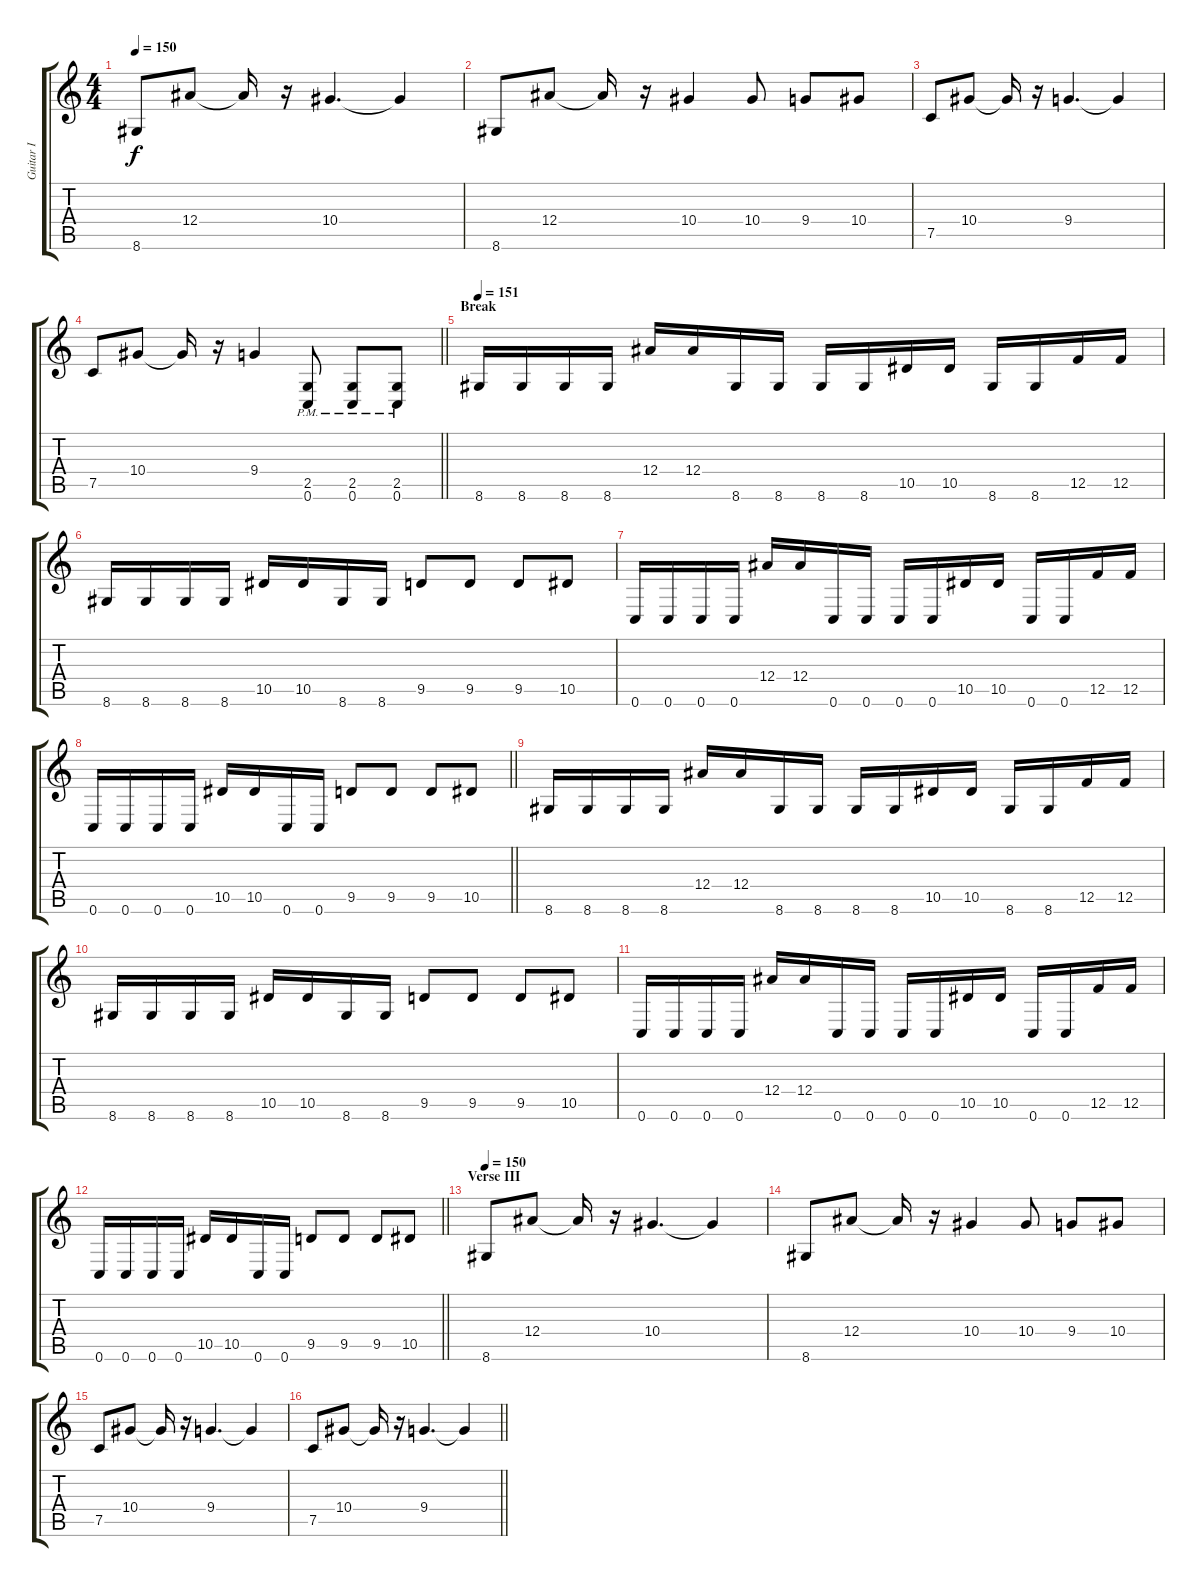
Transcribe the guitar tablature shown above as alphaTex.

\track ("Guitar I" "Guitar I") {instrument distortionguitar}
\staff {score tabs}
\tuning (C4 G3 Eb3 Bb2 F2 C2) {hide}
\ts (4 4)
\section ("" "")
\tempo 150
\clef g2
\ks c
8.6.8{dy f} 12.4.8 12.4{t}.16 r.16 10.4.4{d} 10.4{t}.4 |
8.6.8 12.4.8 12.4{t}.16 r.16 10.4.4 10.4.8 9.4.8 10.4.8 |
7.5.8 10.4.8 10.4{t}.16 r.16 9.4.4{d} 9.4{t}.4 |
\barLineRight lightlight
7.5.8 10.4.8 10.4{t}.16 r.16 9.4.4 (2.5{pm} 0.6{pm}).8 (2.5{pm} 0.6{pm}).8 (2.5{pm} 0.6{pm}).8 |
\section ("" "Break")
\tempo 151
8.6.16 8.6.16 8.6.16 8.6.16 12.4.16 12.4.16 8.6.16 8.6.16 8.6.16 8.6.16 10.5.16 10.5.16 8.6.16 8.6.16 12.5.16 12.5.16 |
8.6.16 8.6.16 8.6.16 8.6.16 10.5.16 10.5.16 8.6.16 8.6.16 9.5.8 9.5.8 9.5.8 10.5.8 |
0.6.16 0.6.16 0.6.16 0.6.16 12.4.16 12.4.16 0.6.16 0.6.16 0.6.16 0.6.16 10.5.16 10.5.16 0.6.16 0.6.16 12.5.16 12.5.16 |
\barLineRight lightlight
0.6.16 0.6.16 0.6.16 0.6.16 10.5.16 10.5.16 0.6.16 0.6.16 9.5.8 9.5.8 9.5.8 10.5.8 |
\section ("" "")
8.6.16 8.6.16 8.6.16 8.6.16 12.4.16 12.4.16 8.6.16 8.6.16 8.6.16 8.6.16 10.5.16 10.5.16 8.6.16 8.6.16 12.5.16 12.5.16 |
8.6.16 8.6.16 8.6.16 8.6.16 10.5.16 10.5.16 8.6.16 8.6.16 9.5.8 9.5.8 9.5.8 10.5.8 |
0.6.16 0.6.16 0.6.16 0.6.16 12.4.16 12.4.16 0.6.16 0.6.16 0.6.16 0.6.16 10.5.16 10.5.16 0.6.16 0.6.16 12.5.16 12.5.16 |
\barLineRight lightlight
0.6.16 0.6.16 0.6.16 0.6.16 10.5.16 10.5.16 0.6.16 0.6.16 9.5.8 9.5.8 9.5.8 10.5.8 |
\section ("" "Verse III")
\tempo 150
8.6.8 12.4.8 12.4{t}.16 r.16 10.4.4{d} 10.4{t}.4 |
8.6.8 12.4.8 12.4{t}.16 r.16 10.4.4 10.4.8 9.4.8 10.4.8 |
7.5.8 10.4.8 10.4{t}.16 r.16 9.4.4{d} 9.4{t}.4 |
\barLineRight lightlight
7.5.8 10.4.8 10.4{t}.16 r.16 9.4.4{d} 9.4{t}.4
